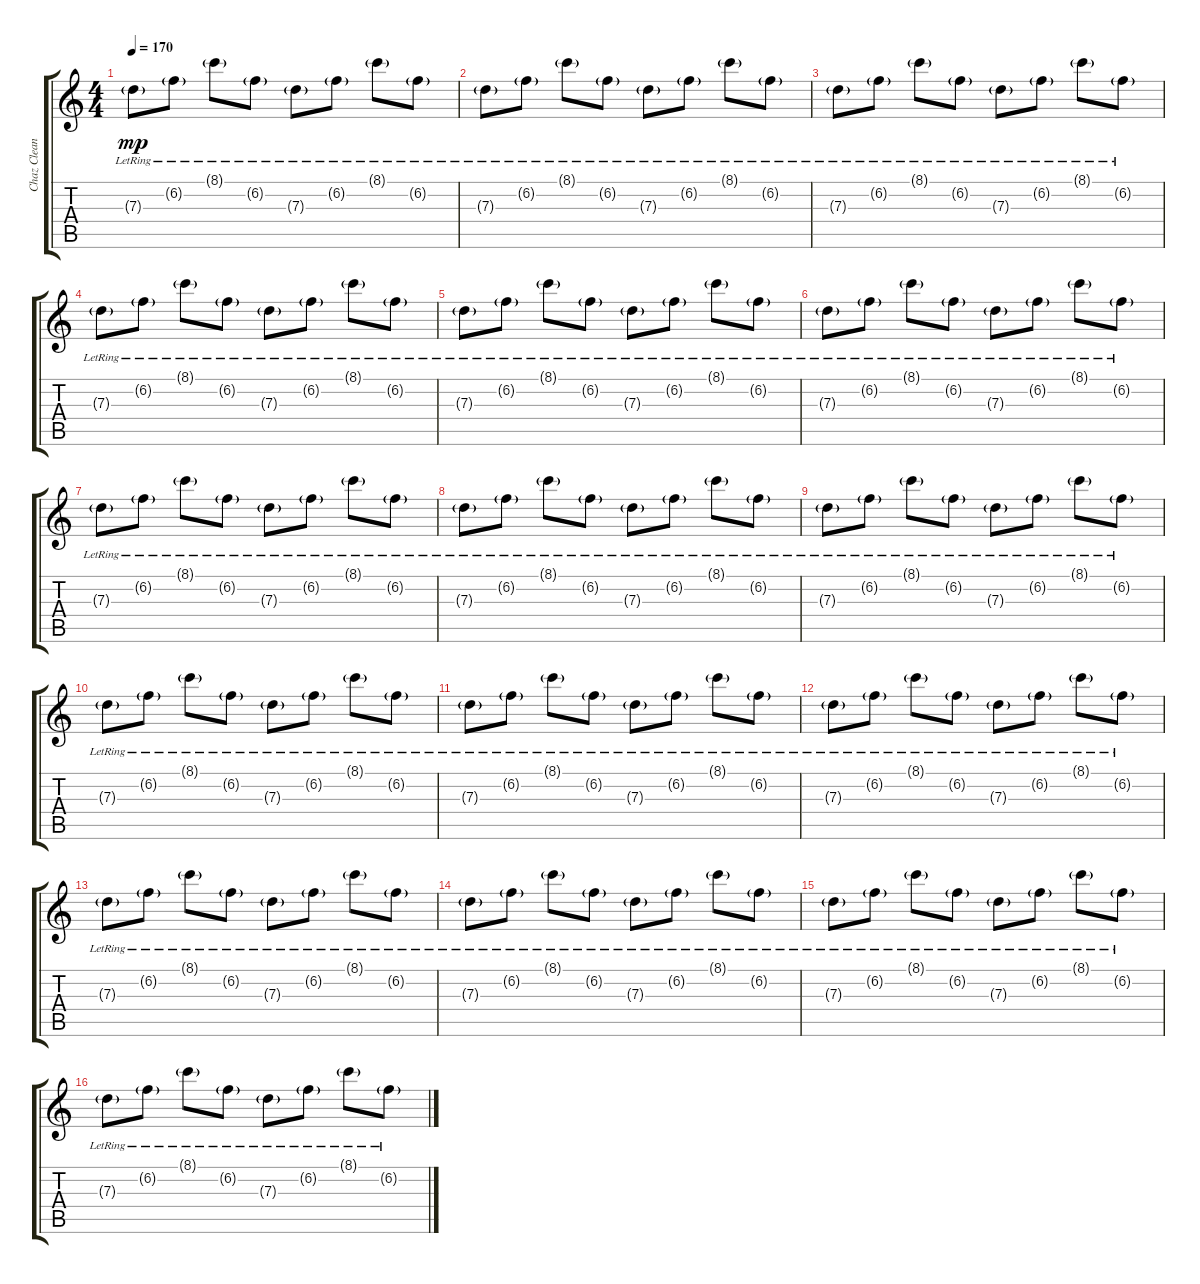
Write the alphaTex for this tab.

\track ("Chaz Clean" "Chaz Clean") {instrument electricguitarjazz}
\staff {score tabs}
\tuning (E4 B3 G3 D3 A2 D2) {hide}
\ts (4 4)
\tempo 170
\clef g2
\ks c
7.3{g lr}.8{dy mp} 6.2{g lr}.8 8.1{g lr}.8 6.2{g lr}.8 7.3{g lr}.8 6.2{g lr}.8 8.1{g lr}.8 6.2{g lr}.8 |
7.3{g lr}.8 6.2{g lr}.8 8.1{g lr}.8 6.2{g lr}.8 7.3{g lr}.8 6.2{g lr}.8 8.1{g lr}.8 6.2{g lr}.8 |
7.3{g lr}.8 6.2{g lr}.8 8.1{g lr}.8 6.2{g lr}.8 7.3{g lr}.8 6.2{g lr}.8 8.1{g lr}.8 6.2{g lr}.8 |
7.3{g lr}.8 6.2{g lr}.8 8.1{g lr}.8 6.2{g lr}.8 7.3{g lr}.8 6.2{g lr}.8 8.1{g lr}.8 6.2{g lr}.8 |
7.3{g lr}.8 6.2{g lr}.8 8.1{g lr}.8 6.2{g lr}.8 7.3{g lr}.8 6.2{g lr}.8 8.1{g lr}.8 6.2{g lr}.8 |
7.3{g lr}.8 6.2{g lr}.8 8.1{g lr}.8 6.2{g lr}.8 7.3{g lr}.8 6.2{g lr}.8 8.1{g lr}.8 6.2{g lr}.8 |
7.3{g lr}.8 6.2{g lr}.8 8.1{g lr}.8 6.2{g lr}.8 7.3{g lr}.8 6.2{g lr}.8 8.1{g lr}.8 6.2{g lr}.8 |
7.3{g lr}.8 6.2{g lr}.8 8.1{g lr}.8 6.2{g lr}.8 7.3{g lr}.8 6.2{g lr}.8 8.1{g lr}.8 6.2{g lr}.8 |
7.3{g lr}.8 6.2{g lr}.8 8.1{g lr}.8 6.2{g lr}.8 7.3{g lr}.8 6.2{g lr}.8 8.1{g lr}.8 6.2{g lr}.8 |
7.3{g lr}.8 6.2{g lr}.8 8.1{g lr}.8 6.2{g lr}.8 7.3{g lr}.8 6.2{g lr}.8 8.1{g lr}.8 6.2{g lr}.8 |
7.3{g lr}.8 6.2{g lr}.8 8.1{g lr}.8 6.2{g lr}.8 7.3{g lr}.8 6.2{g lr}.8 8.1{g lr}.8 6.2{g lr}.8 |
7.3{g lr}.8 6.2{g lr}.8 8.1{g lr}.8 6.2{g lr}.8 7.3{g lr}.8 6.2{g lr}.8 8.1{g lr}.8 6.2{g lr}.8 |
7.3{g lr}.8 6.2{g lr}.8 8.1{g lr}.8 6.2{g lr}.8 7.3{g lr}.8 6.2{g lr}.8 8.1{g lr}.8 6.2{g lr}.8 |
7.3{g lr}.8 6.2{g lr}.8 8.1{g lr}.8 6.2{g lr}.8 7.3{g lr}.8 6.2{g lr}.8 8.1{g lr}.8 6.2{g lr}.8 |
7.3{g lr}.8 6.2{g lr}.8 8.1{g lr}.8 6.2{g lr}.8 7.3{g lr}.8 6.2{g lr}.8 8.1{g lr}.8 6.2{g lr}.8 |
7.3{g lr}.8 6.2{g lr}.8 8.1{g lr}.8 6.2{g lr}.8 7.3{g lr}.8 6.2{g lr}.8 8.1{g lr}.8 6.2{g lr}.8
